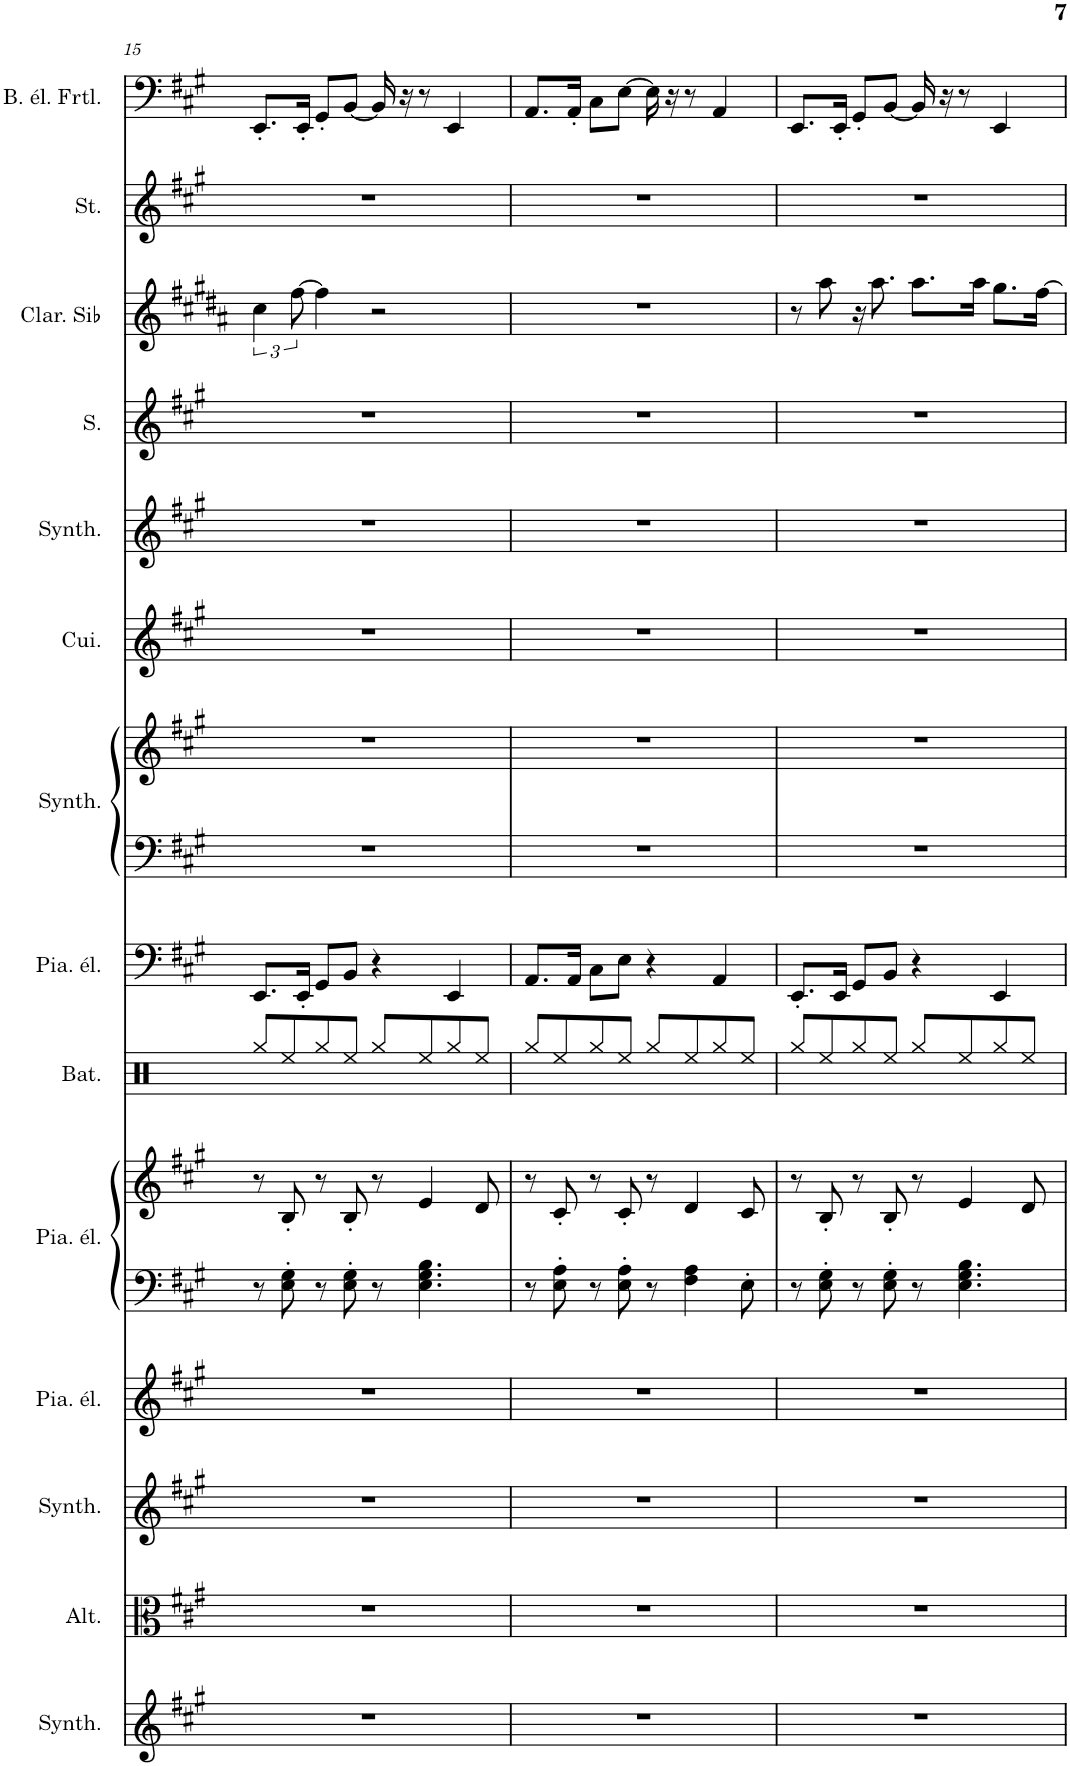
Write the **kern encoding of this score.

**kern	**kern	**kern	**kern	**kern	**kern	**kern	**kern	**kern	**kern	**kern	**kern	**kern	**kern	**kern	**kern
*part14	*part13	*part12	*part11	*part10	*part10	*part9	*part8	*part7	*part7	*part6	*part5	*part4	*part3	*part2	*part1
*staff16	*staff15	*staff14	*staff13	*staff12	*staff11	*staff10	*staff9	*staff8	*staff7	*staff6	*staff5	*staff4	*staff3	*staff2	*staff1
*I"Synthétiseur de créneaux	*I"Altos	*I"Synthétiseur de créneaux	*I"Piano électrique	*I"Piano électrique	*	*I"Batterie	*I"Piano électrique	*I"Synthétiseur de cuivres	*	*I"Cuivres	*I"Synthétiseur Pad	*I"Soprano	*I"Clarinette en Sib	*I"Cordes	*I"Basse électrique fretless, IWONTLET
*I'Synth.	*I'Alt.	*I'Synth.	*I'Pia. él.	*I'Pia. él.	*	*I'Bat.	*I'Pia. él.	*I'Synth.	*	*I'Cui.	*I'Synth.	*I'S.	*I'Clar. Sib	*	*I'B. él. Frtl.
!!LO:PB:g=z
*clefG2	*clefC3	*clefG2	*clefG2	*clefF4	*clefG2	*clefX	*clefF4	*clefF4	*clefG2	*clefG2	*clefG2	*clefG2	*clefG2	*clefG2	*clefF4
*	*	*	*	*	*	*	*	*	*	*	*	*	*Trd1c2	*	*Trd7c12
*k[f#c#g#]	*k[f#c#g#]	*k[f#c#g#]	*k[f#c#g#]	*k[f#c#g#]	*k[f#c#g#]	*k[]	*k[f#c#g#]	*k[f#c#g#]	*k[f#c#g#]	*k[f#c#g#]	*k[f#c#g#]	*k[f#c#g#]	*k[f#c#g#d#a#]	*k[f#c#g#]	*k[f#c#g#]
*M4/4	*M4/4	*M4/4	*M4/4	*M4/4	*M4/4	*M4/4	*M4/4	*M4/4	*M4/4	*M4/4	*M4/4	*M4/4	*M4/4	*M4/4	*M4/4
=15	=15	=15	=15	=15	=15	=15	=15	=15	=15	=15	=15	=15	=15	=15	=15
1r	1r	1r	1r	8r	8r	8Rgg/L	8.EE/L	1r	1r	1r	1r	1r	6cc#\	1r	8.EE'/L
.	.	.	.	8E\' 8G#\'	8B'/	8Ree/	.	.	.	.	.	.	.	.	.
.	.	.	.	.	.	.	.	.	.	.	.	.	[12ff#\	.	.
.	.	.	.	.	.	.	16EE'/Jk	.	.	.	.	.	.	.	16EE'/Jk
.	.	.	.	8r	8r	8Rgg/	8GG#/L	.	.	.	.	.	4ff#\]	.	8GG#'/L
.	.	.	.	8E\' 8G#\'	8B'/	8Ree/J	8BB/J	.	.	.	.	.	.	.	[8BB/J
.	.	.	.	8r	8r	8Rgg/L	4r	.	.	.	.	.	2r	.	16BB/]
.	.	.	.	.	.	.	.	.	.	.	.	.	.	.	16r
.	.	.	.	4.E\ 4.G#\ 4.B\	4e/	8Ree/	.	.	.	.	.	.	.	.	8r
.	.	.	.	.	.	8Rgg/	4EE/	.	.	.	.	.	.	.	4EE/
.	.	.	.	.	8d/	8Ree/J	.	.	.	.	.	.	.	.	.
=16	=16	=16	=16	=16	=16	=16	=16	=16	=16	=16	=16	=16	=16	=16	=16
1r	1r	1r	1r	8r	8r	8Rgg/L	8.AA/L	1r	1r	1r	1r	1r	1r	1r	8.AA/L
.	.	.	.	8E\' 8A\'	8c#'/	8Ree/	.	.	.	.	.	.	.	.	.
.	.	.	.	.	.	.	16AA/Jk	.	.	.	.	.	.	.	16AA'/Jk
.	.	.	.	8r	8r	8Rgg/	8C#\L	.	.	.	.	.	.	.	8C#\L
.	.	.	.	8E\' 8A\'	8c#'/	8Ree/J	8E\J	.	.	.	.	.	.	.	[8E\J
.	.	.	.	8r	8r	8Rgg/L	4r	.	.	.	.	.	.	.	16E\]
.	.	.	.	.	.	.	.	.	.	.	.	.	.	.	16r
.	.	.	.	4F#\ 4A\	4d/	8Ree/	.	.	.	.	.	.	.	.	8r
.	.	.	.	.	.	8Rgg/	4AA/	.	.	.	.	.	.	.	4AA/
.	.	.	.	8E'\	8c#/	8Ree/J	.	.	.	.	.	.	.	.	.
=17	=17	=17	=17	=17	=17	=17	=17	=17	=17	=17	=17	=17	=17	=17	=17
1r	1r	1r	1r	8r	8r	8Rgg/L	8.EE'/L	1r	1r	1r	1r	1r	8r	1r	8.EE/L
.	.	.	.	8E\' 8G#\'	8B'/	8Ree/	.	.	.	.	.	.	8aa#\	.	.
.	.	.	.	.	.	.	16EE/Jk	.	.	.	.	.	.	.	16EE'/Jk
.	.	.	.	8r	8r	8Rgg/	8GG#/L	.	.	.	.	.	16r	.	8GG#'/L
.	.	.	.	.	.	.	.	.	.	.	.	.	8.aa#\	.	.
.	.	.	.	8E\' 8G#\'	8B'/	8Ree/J	8BB/J	.	.	.	.	.	.	.	[8BB/J
.	.	.	.	8r	8r	8Rgg/L	4r	.	.	.	.	.	8.aa#\L	.	16BB/]
.	.	.	.	.	.	.	.	.	.	.	.	.	.	.	16r
.	.	.	.	4.E\ 4.G#\ 4.B\	4e/	8Ree/	.	.	.	.	.	.	.	.	8r
.	.	.	.	.	.	.	.	.	.	.	.	.	16aa#\Jk	.	.
.	.	.	.	.	.	8Rgg/	4EE/	.	.	.	.	.	8.gg#\L	.	4EE/
.	.	.	.	.	8d/	8Ree/J	.	.	.	.	.	.	.	.	.
.	.	.	.	.	.	.	.	.	.	.	.	.	[16ff#\Jk	.	.
=	=	=	=	=	=	=	=	=	=	=	=	=	=	=	=
*-	*-	*-	*-	*-	*-	*-	*-	*-	*-	*-	*-	*-	*-	*-	*-
